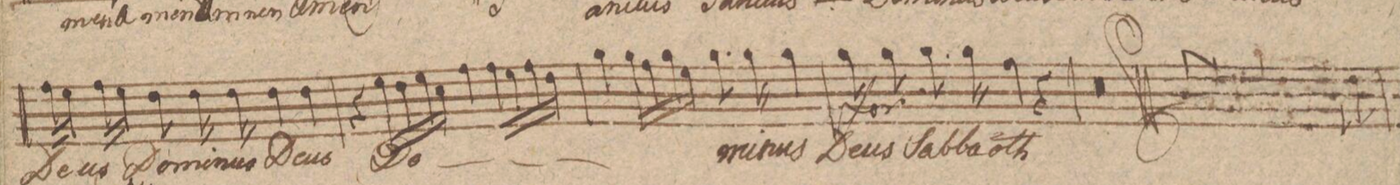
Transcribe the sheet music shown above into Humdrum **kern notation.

**kern	**text	**dynam
*I"Canto	*	*
*clefC1	*	*
*k[f#c#g#d#]	*	*
*met(c)	*	*
*M4/4	*	*
16dd#\LL	De-	.
16cc#\JJ	.	.
16dd#\LL	-us	.
16cc#\JJ	.	.
8b\	Do-	.
16b\	-mi-	.
16b\	-nus	.
4b\	De-	.
4b\	-us	.
=6	=6	=6
4r	.	.
16cc#\LL	Do-	.
16b\	.	.
16cc#\	.	.
16a\JJ	.	.
4dd#\	.	.
16dd#\LL	.	.
16cc#\	.	.
16dd#\	.	.
16b\JJ	.	.
=7	=7	=7
4ee\	.	.
16ee\LL	.	.
16dd#\	.	.
16ee\	.	.
16b\JJ	.	.
8.ee\	.	.
16ee\	-mi-	.
4ee\	-nus	.
=8	=8	=8
8ee\	De-	f
8ee\	-us	.
8.ee\	Sa-	.
16ee\	-ba-	.
4dd#\	-oth	.
4r	.	.
=9	=9	=9
0r	.	.
=10	=10	=10
=11||	=11||	=11||
*k[f#c#g#d#]	*	*
*M4/4	*	*
*met(c)	*	*
0r	.	.
=12	=12	=12
=13	=13	=13
1r	.	.
=14	=14	=14
*-	*-	*-
